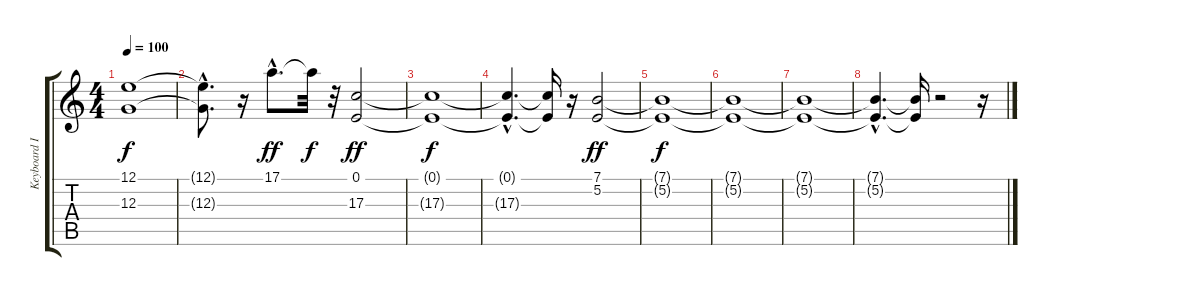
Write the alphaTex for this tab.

\track ("Keyboard I" "Keyboard I") {instrument pad2warm}
\staff {score tabs}
\tuning (E4 B3 G3 D3 A2 E2) {hide}
\ts (4 4)
\tempo 100
\clef g2
\ks c
(12.1{t} 12.3{t}).1{dy f} |
(12.1{hac t} 12.3{hac t}).8{d} r.16 17.1{hac}.8{d dy ff} 17.1{t}.32{dy f} r.32 (0.1 17.3).2{dy ff} |
(0.1{t} 17.3{t}).1{dy f} |
(0.1{hac t} 17.3{hac t}).4{d} (0.1{t} 17.3{t}).16 r.16 (7.1 5.2).2{dy ff} |
(7.1{t} 5.2{t}).1{dy f} |
(7.1{t} 5.2{t}).1 |
(7.1{t} 5.2{t}).1 |
(7.1{hac t} 5.2{hac t}).4{d} (7.1{t} 5.2{t}).16 r.2 r.16
